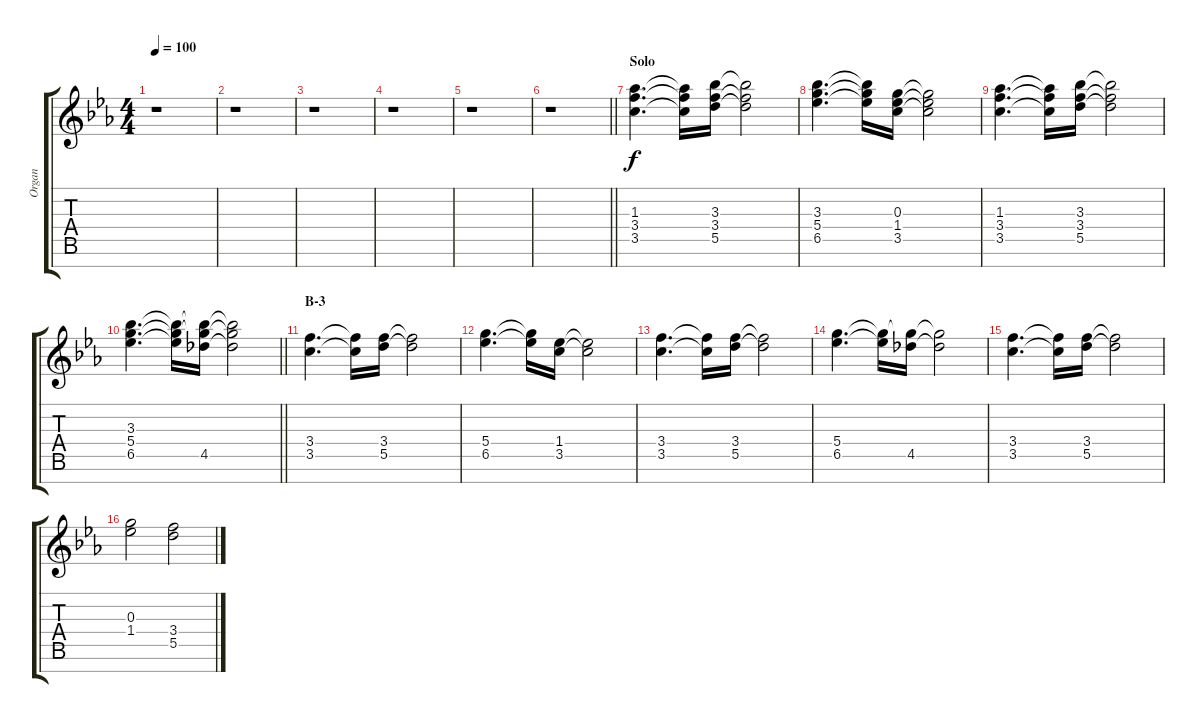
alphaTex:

\track ("Organ" "Organ") {instrument rockorgan}
\staff {score tabs}
\tuning (E6 B5 G5 D5 A4 E4 B3) {hide}
\ts (4 4)
\tempo 100
\clef g2
\ks eb
r.1{dy f} |
r.1 |
r.1 |
r.1 |
r.1 |
\barLineRight lightlight
r.1 |
\section ("" "Solo")
(1.3 3.4 3.5).4{d} (1.3{t} 3.4{t} 3.5{t}).16 (3.3 3.4 5.5).16 (3.3{t} 3.4{t} 5.5{t}).2 |
(3.3 5.4 6.5).4{d} (3.3{t} 5.4{t} 6.5{t}).16 (0.3 1.4 3.5).16 (0.3{t} 1.4{t} 3.5{t}).2 |
(1.3 3.4 3.5).4{d} (1.3{t} 3.4{t} 3.5{t}).16 (3.3 3.4 5.5).16 (3.3{t} 3.4{t} 5.5{t}).2 |
\barLineRight lightlight
(3.3 5.4 6.5).4{d} (3.3{t} 5.4{t} 6.5{t}).16 (3.3{t} 5.4{t} 4.5).16 (3.3{t} 5.4{t} 4.5{t}).2 |
\section ("" "B-3")
(3.4 3.5).4{d} (3.4{t} 3.5{t}).16 (3.4 5.5).16 (3.4{t} 5.5{t}).2 |
(5.4 6.5).4{d} (5.4{t} 6.5{t}).16 (1.4 3.5).16 (1.4{t} 3.5{t}).2 |
(3.4 3.5).4{d} (3.4{t} 3.5{t}).16 (3.4 5.5).16 (3.4{t} 5.5{t}).2 |
(5.4 6.5).4{d} (5.4{t} 6.5{t}).16 (5.4{t} 4.5).16 (5.4{t} 4.5{t}).2 |
(3.4 3.5).4{d} (3.4{t} 3.5{t}).16 (3.4 5.5).16 (3.4{t} 5.5{t}).2 |
(0.3 1.4).2 (3.4 5.5).2
